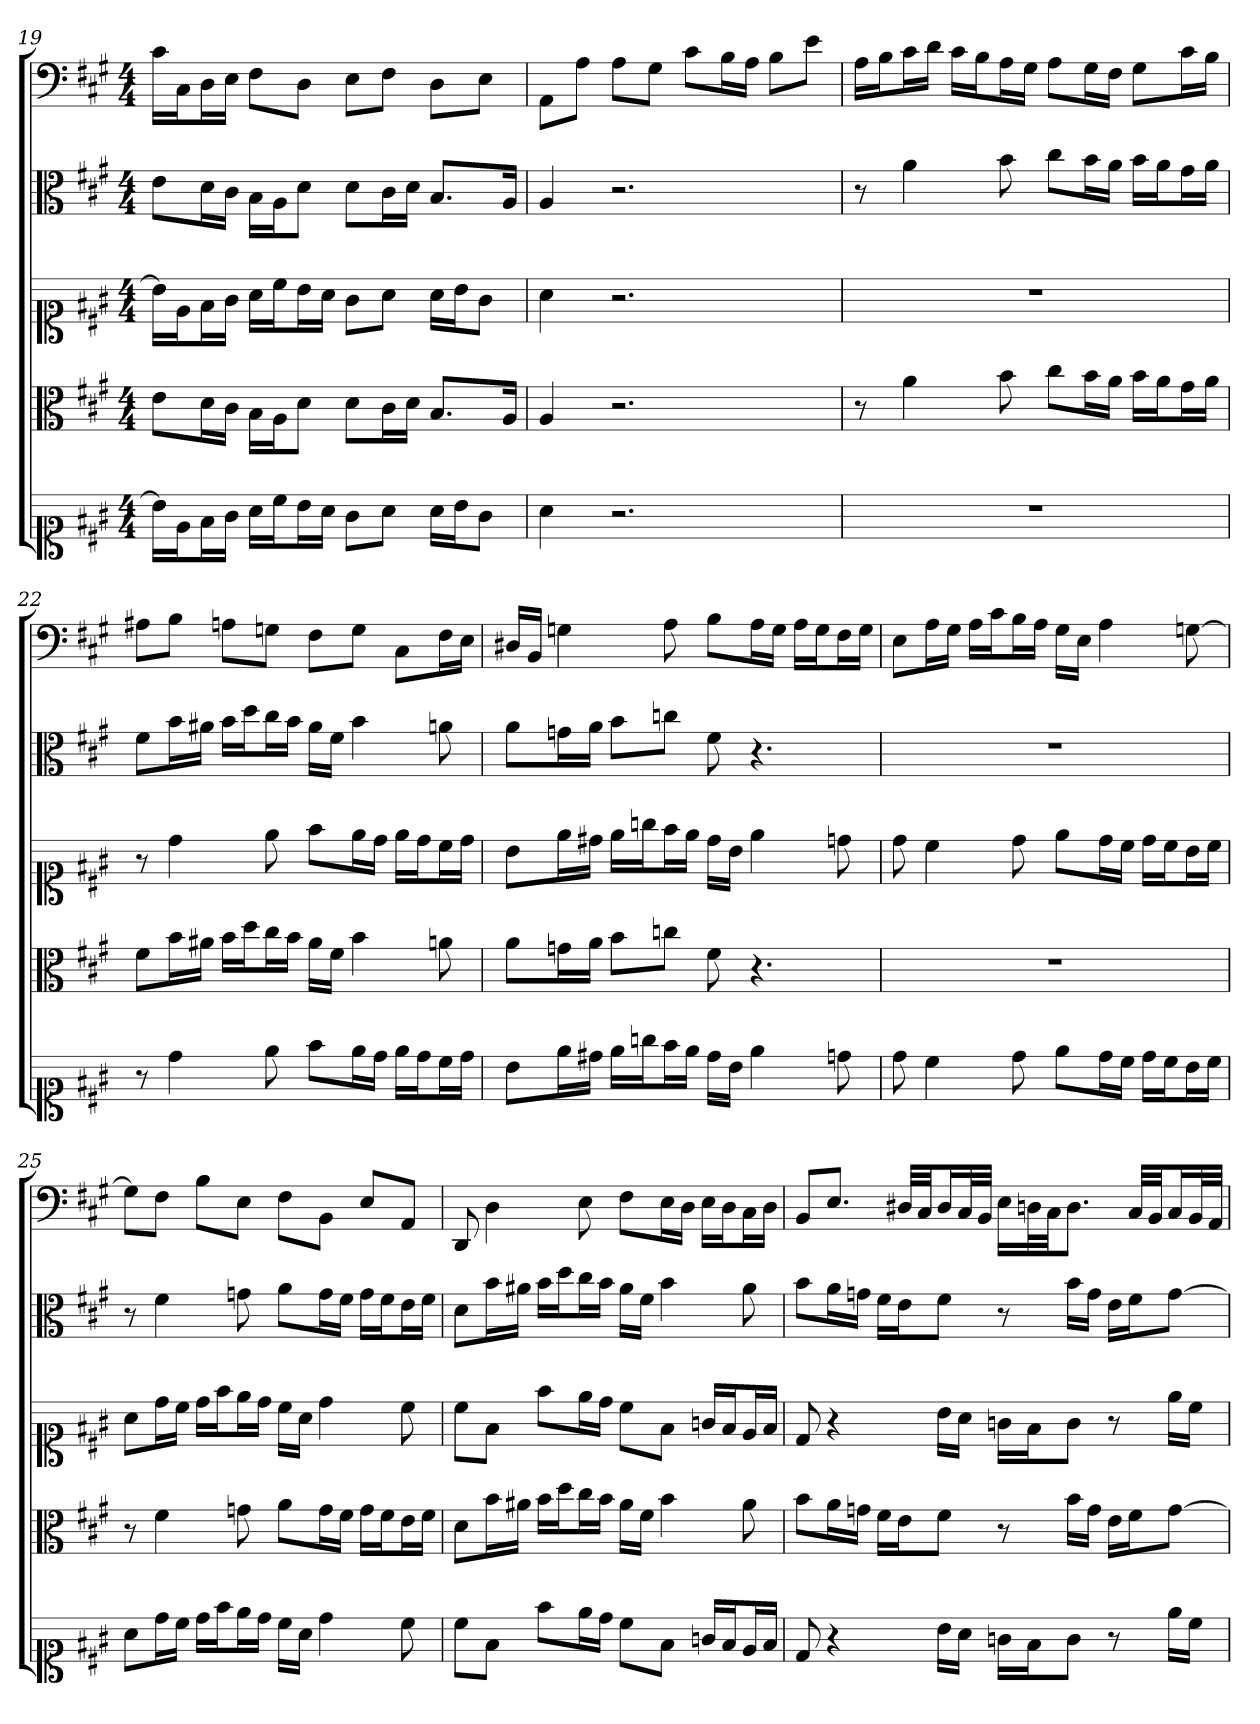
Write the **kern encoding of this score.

**kern	**kern	**kern	**kern	**kern
*part5	*part4	*part3	*part2	*part1
*staff5	*staff4	*staff3	*staff2	*staff1
*clefC1	*clefC3	*clefC1	*clefC3	*clefF4
*k[f#c#g#]	*k[f#c#g#]	*k[f#c#g#]	*k[f#c#g#]	*k[f#c#g#]
*f#:	*f#:	*f#:	*f#:	*f#:
*M4/4	*M4/4	*M4/4	*M4/4	*M4/4
=19	=19	=19	=19	=19
16b\LL]	8e\L	16b\LL]	8e\L	16c#\LL
16e\J	.	16e\J	.	16C#\J
16f#\L	16d\L	16f#\L	16d\L	16D\L
16g#\JJ	16c#\JJ	16g#\JJ	16c#\JJ	16E\JJ
16a\LL	16B\LL	16a\LL	16B\LL	8F#\L
16cc#\J	16A\J	16cc#\J	16A\J	.
16b\L	8d\J	16b\L	8d\J	8D\J
16a\JJ	.	16a\JJ	.	.
8g#\L	8d\L	8g#\L	8d\L	8E\L
8a\J	16c#\L	8a\J	16c#\L	8F#\J
.	16d\JJ	.	16d\JJ	.
16a\LL	8.B/L	16a\LL	8.B/L	8D\L
16b\J	.	16b\J	.	.
8g#\J	.	8g#\J	.	8E\J
.	16A/Jk	.	16A/Jk	.
=20	=20	=20	=20	=20
4a	4A	4a	4A	8AA\L
.	.	.	.	8A\J
2.r	2.r	2.r	2.r	8A\L
.	.	.	.	8G#\J
.	.	.	.	8c#\L
.	.	.	.	16B\L
.	.	.	.	16A\JJ
.	.	.	.	8B\L
.	.	.	.	8e\J
=21	=21	=21	=21	=21
1r	8r	1r	8r	16A\LL
.	.	.	.	16B\J
.	4a	.	4a	16c#\L
.	.	.	.	16d\JJ
.	.	.	.	16c#\LL
.	.	.	.	16B\J
.	8b	.	8b	16A\L
.	.	.	.	16G#\JJ
.	8cc#\L	.	8cc#\L	8A\L
.	16b\L	.	16b\L	16G#\L
.	16a\JJ	.	16a\JJ	16F#\JJ
.	16b\LL	.	16b\LL	8G#\L
.	16a\J	.	16a\J	.
.	16g#\L	.	16g#\L	16c#\L
.	16a\JJ	.	16a\JJ	16B\JJ
=22	=22	=22	=22	=22
8r	8f#\L	8r	8f#\L	8A#X\L
4dd	16b\L	4dd	16b\L	8B\J
.	16a#X\JJ	.	16a#X\JJ	.
.	16b\LL	.	16b\LL	8An\L
.	16dd\J	.	16dd\J	.
8ee	16cc#\L	8ee	16cc#\L	8Gn\J
.	16b\JJ	.	16b\JJ	.
8ff#\L	16a#\LL	8ff#\L	16a#\LL	8F#\L
.	16f#\JJ	.	16f#\JJ	.
16ee\L	4b	16ee\L	4b	8G\J
16dd\JJ	.	16dd\JJ	.	.
16ee\LL	.	16ee\LL	.	8C#\L
16dd\J	.	16dd\J	.	.
16cc#\L	8an	16cc#\L	8an	16F#\L
16dd\JJ	.	16dd\JJ	.	16E\JJ
=23	=23	=23	=23	=23
8b\L	8a\L	8b\L	8a\L	16D#X/LL
.	.	.	.	16BB/JJ
16ee\L	16gn\L	16ee\L	16gn\L	4Gn
16dd#X\JJ	16a\JJ	16dd#X\JJ	16a\JJ	.
16ee\LL	8b\L	16ee\LL	8b\L	.
16ggn\J	.	16ggn\J	.	.
16ff#\L	8ccn\J	16ff#\L	8ccn\J	8A
16ee\JJ	.	16ee\JJ	.	.
16dd#\LL	8f#	16dd#\LL	8f#	8B\L
16b\JJ	.	16b\JJ	.	.
4ee	4.r	4ee	4.r	16A\L
.	.	.	.	16G\JJ
.	.	.	.	16A\LL
.	.	.	.	16G\J
8ddn	.	8ddn	.	16F#\L
.	.	.	.	16G\JJ
=24	=24	=24	=24	=24
8dd	1r	8dd	1r	8E\L
4cc#	.	4cc#	.	16A\L
.	.	.	.	16G#\JJ
.	.	.	.	16A\LL
.	.	.	.	16c#\J
8dd	.	8dd	.	16B\L
.	.	.	.	16A\JJ
8ee\L	.	8ee\L	.	16G#\LL
.	.	.	.	16E\JJ
16dd\L	.	16dd\L	.	4A
16cc#\JJ	.	16cc#\JJ	.	.
16dd\LL	.	16dd\LL	.	.
16cc#\J	.	16cc#\J	.	.
16b\L	.	16b\L	.	[8Gn
16cc#\JJ	.	16cc#\JJ	.	.
=25	=25	=25	=25	=25
8a\L	8r	8a\L	8r	8G\L]
16dd\L	4f#	16dd\L	4f#	8F#\J
16cc#\JJ	.	16cc#\JJ	.	.
16dd\LL	.	16dd\LL	.	8B\L
16ff#\J	.	16ff#\J	.	.
16ee\L	8gn	16ee\L	8gn	8E\J
16dd\JJ	.	16dd\JJ	.	.
16cc#\LL	8a\L	16cc#\LL	8a\L	8F#\L
16a\JJ	.	16a\JJ	.	.
4dd	16g\L	4dd	16g\L	8BB\J
.	16f#\JJ	.	16f#\JJ	.
.	16g\LL	.	16g\LL	8E/L
.	16f#\J	.	16f#\J	.
8cc#	16e\L	8cc#	16e\L	8AA/J
.	16f#\JJ	.	16f#\JJ	.
=26	=26	=26	=26	=26
8cc#\L	8d\L	8cc#\L	8d\L	8DD
8f#\J	16b\L	8f#\J	16b\L	4D
.	16a#X\JJ	.	16a#X\JJ	.
8ff#\L	16b\LL	8ff#\L	16b\LL	.
.	16dd\J	.	16dd\J	.
16ee\L	16cc#\L	16ee\L	16cc#\L	8E
16dd\JJ	16b\JJ	16dd\JJ	16b\JJ	.
8cc#\L	16a#\LL	8cc#\L	16a#\LL	8F#\L
.	16f#\JJ	.	16f#\JJ	.
8f#\J	4b	8f#\J	4b	16E\L
.	.	.	.	16D\JJ
16gn/LL	.	16gn/LL	.	16E\LL
16f#/J	.	16f#/J	.	16D\J
16e/L	8a#	16e/L	8a#	16C#\L
16f#/JJ	.	16f#/JJ	.	16D\JJ
=27	=27	=27	=27	=27
8d	8b\L	8d	8b\L	8BB/L
4r	16a\L	4r	16a\L	8.E/J
.	16gn\JJ	.	16gn\JJ	.
.	16f#\LL	.	16f#\LL	.
.	16e\J	.	16e\J	32D#X/LLL
.	.	.	.	32C#/JJ
16b\LL	8f#\J	16b\LL	8f#\J	16D#/L
16a\JJ	.	16a\JJ	.	32C#/L
.	.	.	.	32BB/JJJ
16gn\LL	8r	16gn\LL	8r	16E\LL
16f#\J	.	16f#\J	.	32Dn\L
.	.	.	.	32C#\JJ
8g\J	16b\LL	8g\J	16b\LL	8.D\J
.	16g\JJ	.	16g\JJ	.
8r	16e\LL	8r	16e\LL	.
.	16f#\J	.	16f#\J	32C#/LLL
.	.	.	.	32BB/JJ
16ee\LL	[8g\J	16ee\LL	[8g\J	16C#/L
16cc#\JJ	.	16cc#\JJ	.	32BB/L
.	.	.	.	32AA/JJJ
=	=	=	=	=
*-	*-	*-	*-	*-
